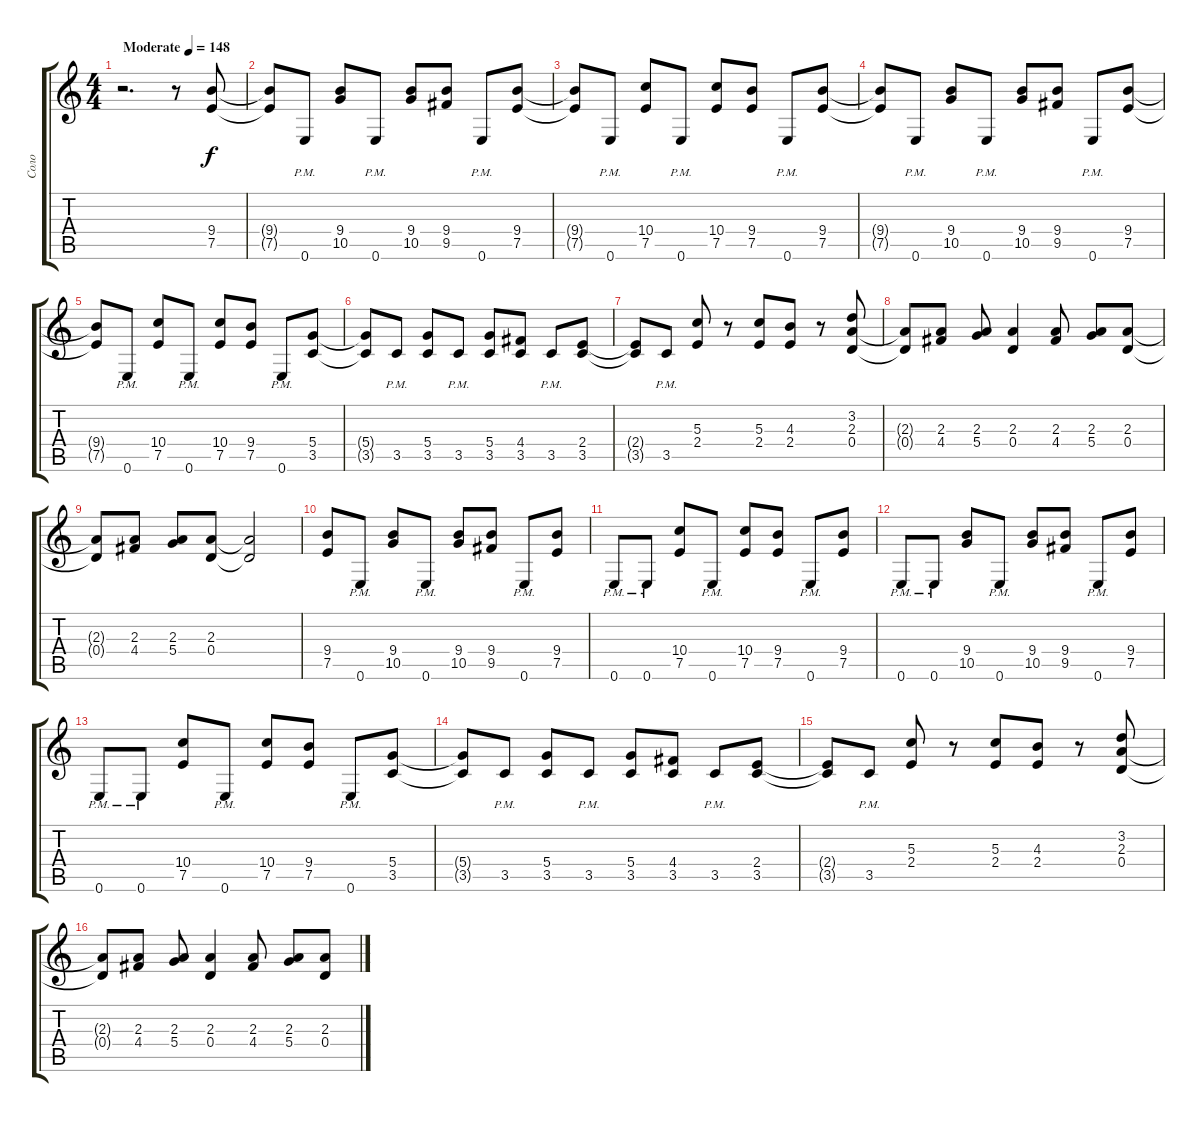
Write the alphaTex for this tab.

\track ("Соло" "Соло") {instrument distortionguitar}
\staff {score tabs}
\tuning (E4 B3 G3 D3 A2 E2) {hide}
\ts (4 4)
\tempo (148 "Moderate")
\clef g2
\ks c
r.2{d dy f instrument distortionguitar} r.8 (9.4 7.5).8 |
(9.4{t} 7.5{t}).8 0.6{pm}.8 (9.4 10.5).8 0.6{pm}.8 (9.4 10.5).8 (9.4 9.5).8 0.6{pm}.8 (9.4 7.5).8 |
(9.4{t} 7.5{t}).8 0.6{pm}.8 (10.4 7.5).8 0.6{pm}.8 (10.4 7.5).8 (9.4 7.5).8 0.6{pm}.8 (9.4 7.5).8 |
(9.4{t} 7.5{t}).8 0.6{pm}.8 (9.4 10.5).8 0.6{pm}.8 (9.4 10.5).8 (9.4 9.5).8 0.6{pm}.8 (9.4 7.5).8 |
(9.4{t} 7.5{t}).8 0.6{pm}.8 (10.4 7.5).8 0.6{pm}.8 (10.4 7.5).8 (9.4 7.5).8 0.6{pm}.8 (5.4 3.5).8 |
(5.4{t} 3.5{t}).8 3.5{pm}.8 (5.4 3.5).8 3.5{pm}.8 (5.4 3.5).8 (4.4 3.5).8 3.5{pm}.8 (2.4 3.5).8 |
(2.4{t} 3.5{t}).8 3.5{pm}.8 (5.3 2.4).8 r.8 (5.3 2.4).8 (4.3 2.4).8 r.8 (3.2 2.3 0.4).8 |
(2.3{t} 0.4{t}).8 (2.3 4.4).8 (2.3 5.4).8 (2.3 0.4).4 (2.3 4.4).8 (2.3 5.4).8 (2.3 0.4).8 |
(2.3{t} 0.4{t}).8 (2.3 4.4).8 (2.3 5.4).8 (2.3 0.4).8 (2.3{t} 0.4{t}).2 |
(9.4 7.5).8 0.6{pm}.8 (9.4 10.5).8 0.6{pm}.8 (9.4 10.5).8 (9.4 9.5).8 0.6{pm}.8 (9.4 7.5).8 |
0.6{pm}.8 0.6{pm}.8 (10.4 7.5).8 0.6{pm}.8 (10.4 7.5).8 (9.4 7.5).8 0.6{pm}.8 (9.4 7.5).8 |
0.6{pm}.8 0.6{pm}.8 (9.4 10.5).8 0.6{pm}.8 (9.4 10.5).8 (9.4 9.5).8 0.6{pm}.8 (9.4 7.5).8 |
0.6{pm}.8 0.6{pm}.8 (10.4 7.5).8 0.6{pm}.8 (10.4 7.5).8 (9.4 7.5).8 0.6{pm}.8 (5.4 3.5).8 |
(5.4{t} 3.5{t}).8 3.5{pm}.8 (5.4 3.5).8 3.5{pm}.8 (5.4 3.5).8 (4.4 3.5).8 3.5{pm}.8 (2.4 3.5).8 |
(2.4{t} 3.5{t}).8 3.5{pm}.8 (5.3 2.4).8 r.8 (5.3 2.4).8 (4.3 2.4).8 r.8 (3.2 2.3 0.4).8 |
(2.3{t} 0.4{t}).8 (2.3 4.4).8 (2.3 5.4).8 (2.3 0.4).4 (2.3 4.4).8 (2.3 5.4).8 (2.3 0.4).8
